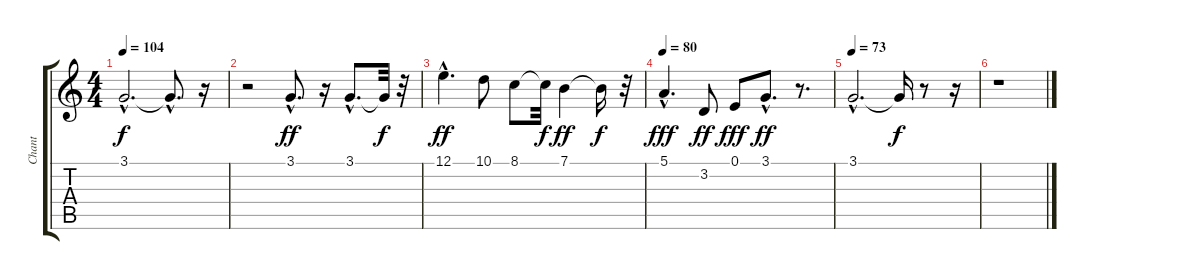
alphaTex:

\track ("Chant" "Chant") {instrument accordion}
\staff {score tabs}
\tuning (E4 B3 G3 D3 A2 E2) {hide}
\ts (4 4)
\tempo 104
\clef g2
\ks c
3.1{hac t}.2{d dy f} 3.1{hac t}.8{d} r.16 |
r.2 3.1{hac}.8{d dy ff} r.16 3.1{hac}.8{d} 3.1{t}.32{dy f} r.32 |
12.1{hac}.4{d dy ff} 10.1.8 8.1.8 8.1{t}.32{dy f} 7.1.4{dy ff} 7.1{t}.16{dy f} r.32 |
\tempo 80
5.1{hac}.4{d dy fff} 3.2.8{dy ff} 0.1.8{dy fff} 3.1{hac}.8{d dy ff} r.8{d} |
\tempo 73
3.1{hac}.2{d} 3.1{t}.16{dy f} r.8 r.16 |
r.1
